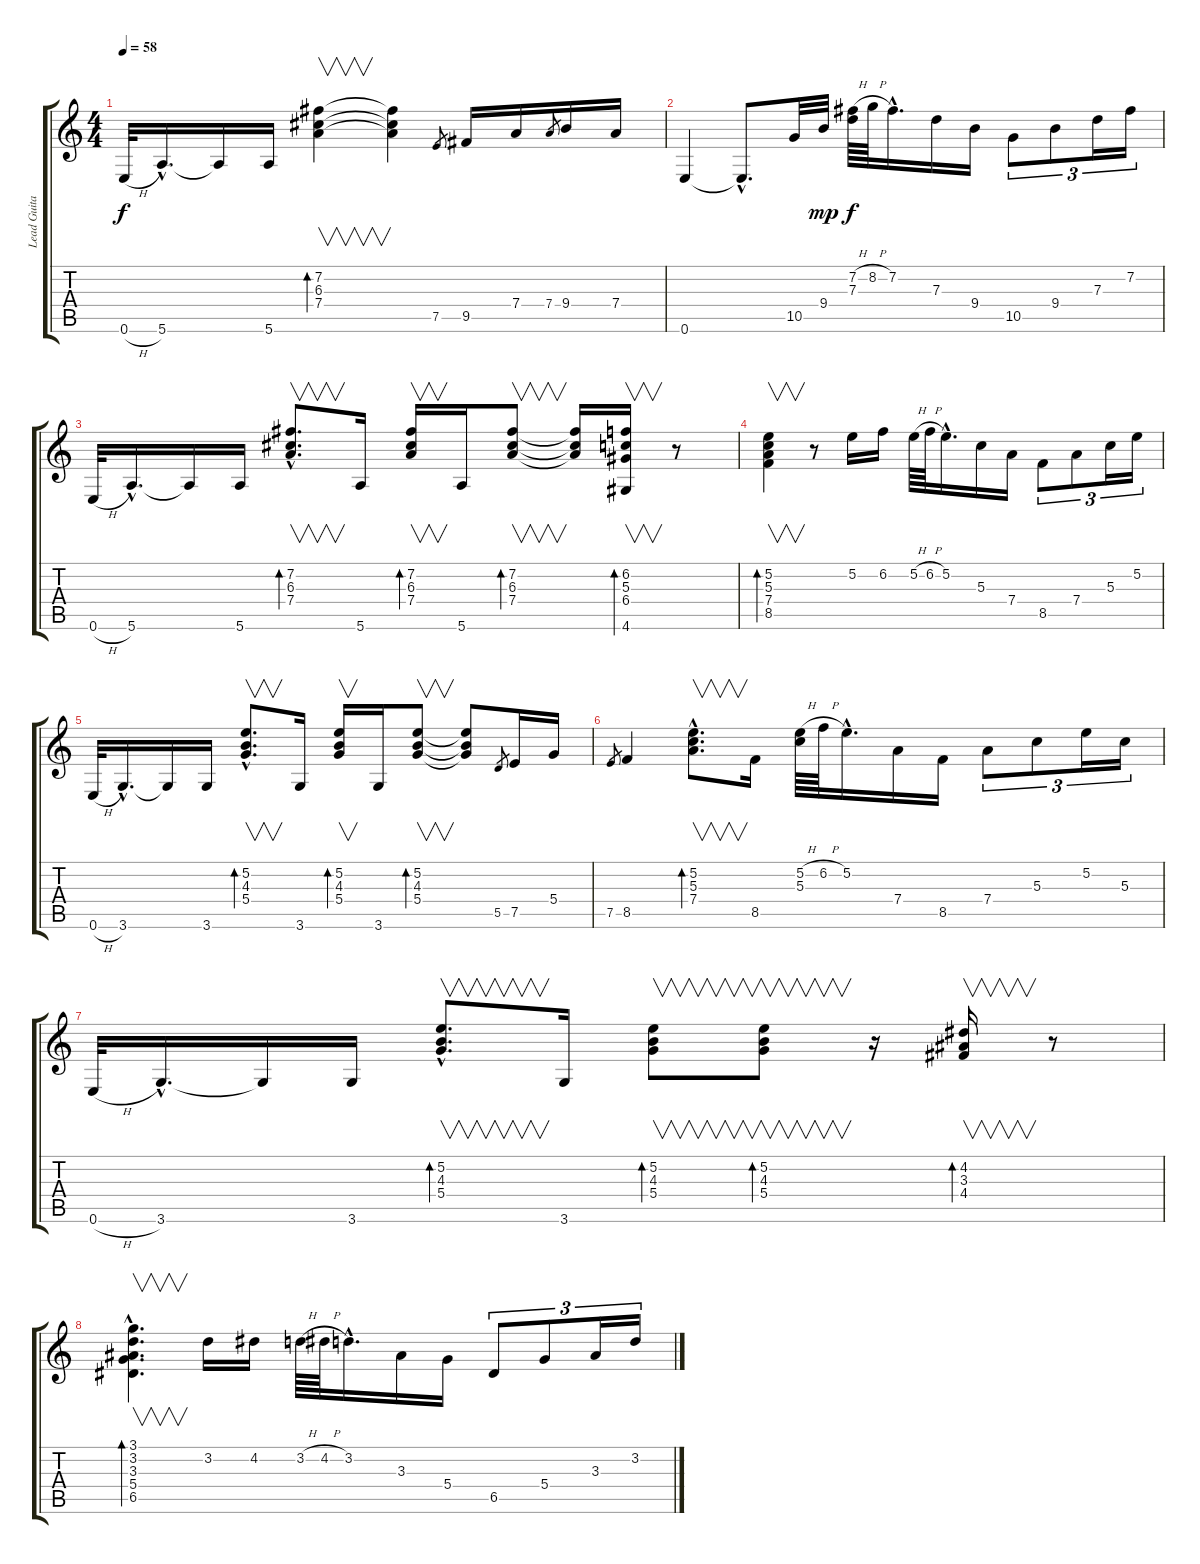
\track ("Lead Guitar" "Lead Guita") {instrument electricbassfinger}
\staff {score tabs}
\tuning (E4 B3 G3 D3 A2 E2) {hide}
\ts (4 4)
\tempo 58
\clef g2
\ks c
0.6{h}.32{dy f} 5.6{hac}.16{d} 5.6{t}.16 5.6.16 (7.2 6.3 7.4).4{v bd 120} (7.2{t} 6.3{t} 7.4{t}).4 7.5.8{gr} 9.5.16 7.4.16 7.4.8{gr} 9.4.16 7.4.16 |
0.6.4 0.6{hac t}.8{d} 10.5.32 9.4.32{dy mp} (7.2{h} 7.3).64{dy f} 8.2{h}.64 7.2{hac}.16{d} 7.3.16 9.4.16 10.5.8{tu (3 2)} 9.4.8{tu (3 2)} 7.3.16{tu (3 2)} 7.2.16{tu (3 2)} |
0.6{h}.32 5.6{hac}.16{d} 5.6{t}.16 5.6.16 (7.2{hac} 6.3{hac} 7.4{hac}).8{v d bd 120} 5.6.16 (7.2 6.3 7.4).16{v bd 120} 5.6.16 (7.2 6.3 7.4).8{v bd 120} (7.2{t} 6.3{t} 7.4{t}).16 (6.2 5.3 6.4 4.6).16{v bd 120} r.8 |
(5.2 5.3 7.4 8.5).4{v bd 120} r.8 5.2.16 6.2.16 5.2{h}.64 6.2{h}.64 5.2{hac}.16{d} 5.3.16 7.4.16 8.5.8{tu (3 2)} 7.4.8{tu (3 2)} 5.3.16{tu (3 2)} 5.2.16{tu (3 2)} |
0.6{h}.32 3.6{hac}.16{d} 3.6{t}.16 3.6.16 (5.2{hac} 4.3{hac} 5.4{hac}).8{v d bd 120} 3.6.16 (5.2 4.3 5.4).16{v bd 120} 3.6.16 (5.2 4.3 5.4).8{v bd 120} (5.2{t} 4.3{t} 5.4{t}).8 5.5.8{gr} 7.5.16 5.4.16 |
7.5.8{gr} 8.5.4 (5.2{hac} 5.3{hac} 7.4{hac}).8{v d bd 120} 8.5.16 (5.2{h} 5.3).64 6.2{h}.64 5.2{hac}.16{d} 7.4.16 8.5.16 7.4.8{tu (3 2)} 5.3.8{tu (3 2)} 5.2.16{tu (3 2)} 5.3.16{tu (3 2)} |
0.6{h}.32 3.6{hac}.16{d} 3.6{t}.16 3.6.16 (5.2{hac} 4.3{hac} 5.4{hac}).8{v d bd 120} 3.6.16 (5.2 4.3 5.4).8{v bd 120} (5.2 4.3 5.4).8{v bd 120} r.16 (4.2 3.3 4.4).16{v bd 120} r.8 |
(3.1{hac} 3.2{hac} 3.3{hac} 5.4{hac} 6.5{hac}).4{v d bd 120} 3.2.16 4.2.16 3.2{h}.64 4.2{h}.64 3.2{hac}.16{d} 3.3.16 5.4.16 6.5.8{tu (3 2)} 5.4.8{tu (3 2)} 3.3.16{tu (3 2)} 3.2.16{tu (3 2)}
